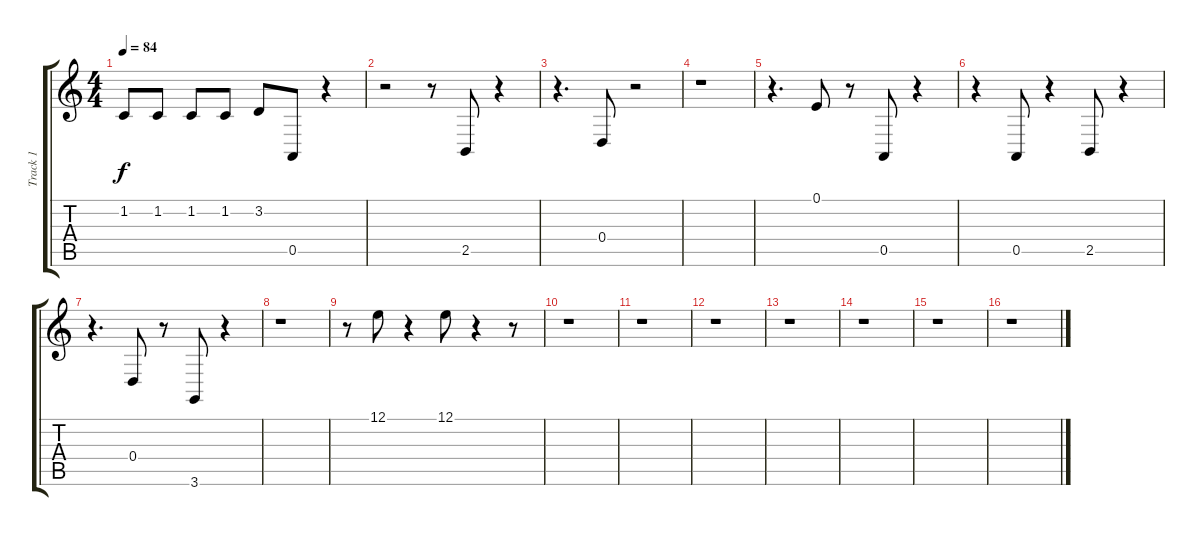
\track ("Track 1" "Track 1") {instrument musicbox}
\staff {score tabs}
\tuning (E4 B3 G3 D3 A2 E2) {hide}
\ts (4 4)
\tempo 84
\clef g2
\ks c
1.2.8{dy f} 1.2.8 1.2.8 1.2.8 3.2.8 0.5.8 r.4 |
r.2 r.8 2.5.8 r.4 |
r.4{d} 0.4.8 r.2 |
r.1 |
r.4{d} 0.1.8 r.8 0.5.8 r.4 |
r.4 0.5.8 r.4 2.5.8 r.4 |
r.4{d} 0.4.8 r.8 3.6.8 r.4 |
r.1 |
r.8 12.1.8 r.4 12.1.8 r.4 r.8 |
r.1 |
r.1 |
r.1 |
r.1 |
r.1 |
r.1 |
r.1
